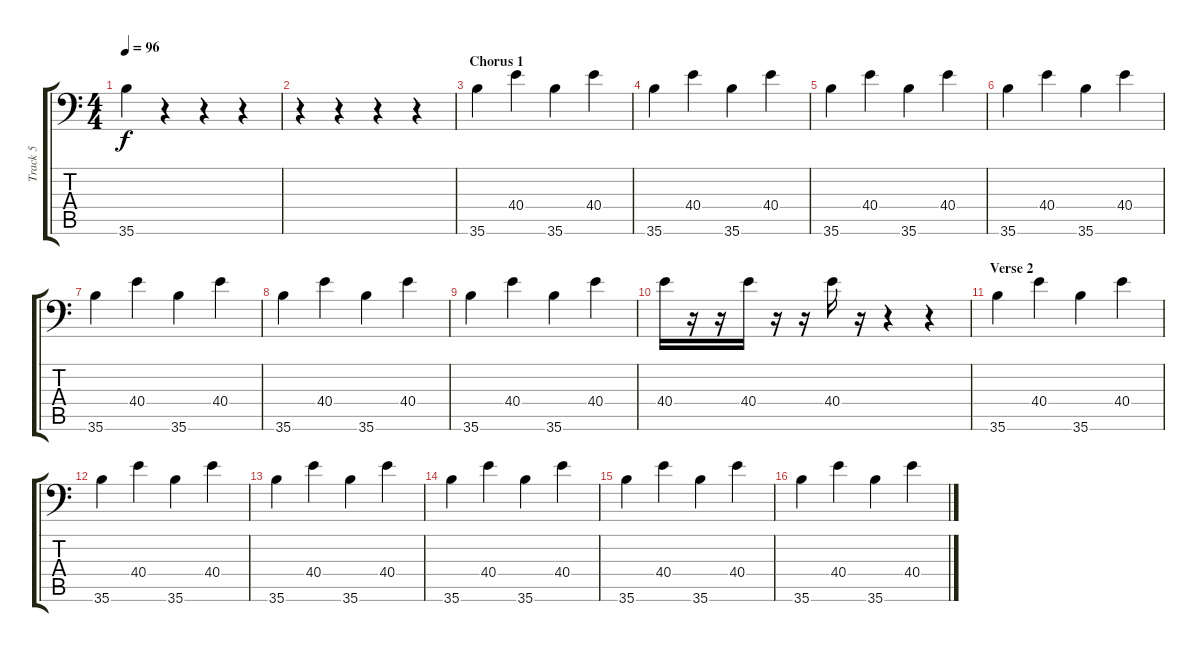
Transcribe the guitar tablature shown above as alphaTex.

\track ("Track 5" "Track 5") {instrument acousticgrandpiano}
\staff {score tabs}
\tuning (C-1 C-1 C-1 C-1 C-1 C-1) {hide}
\ts (4 4)
\tempo 96
\clef f4
\ks c
35.6.4{dy f} r.4 r.4 r.4 |
r.4 r.4 r.4 r.4 |
\section ("" "Chorus 1")
35.6.4 40.4.4 35.6.4 40.4.4 |
35.6.4 40.4.4 35.6.4 40.4.4 |
35.6.4 40.4.4 35.6.4 40.4.4 |
35.6.4 40.4.4 35.6.4 40.4.4 |
35.6.4 40.4.4 35.6.4 40.4.4 |
35.6.4 40.4.4 35.6.4 40.4.4 |
35.6.4 40.4.4 35.6.4 40.4.4 |
40.4.16 r.16 r.16 40.4.16 r.16 r.16 40.4.16 r.16 r.4 r.4 |
\section ("" "Verse 2")
35.6.4 40.4.4 35.6.4 40.4.4 |
35.6.4 40.4.4 35.6.4 40.4.4 |
35.6.4 40.4.4 35.6.4 40.4.4 |
35.6.4 40.4.4 35.6.4 40.4.4 |
35.6.4 40.4.4 35.6.4 40.4.4 |
35.6.4 40.4.4 35.6.4 40.4.4
